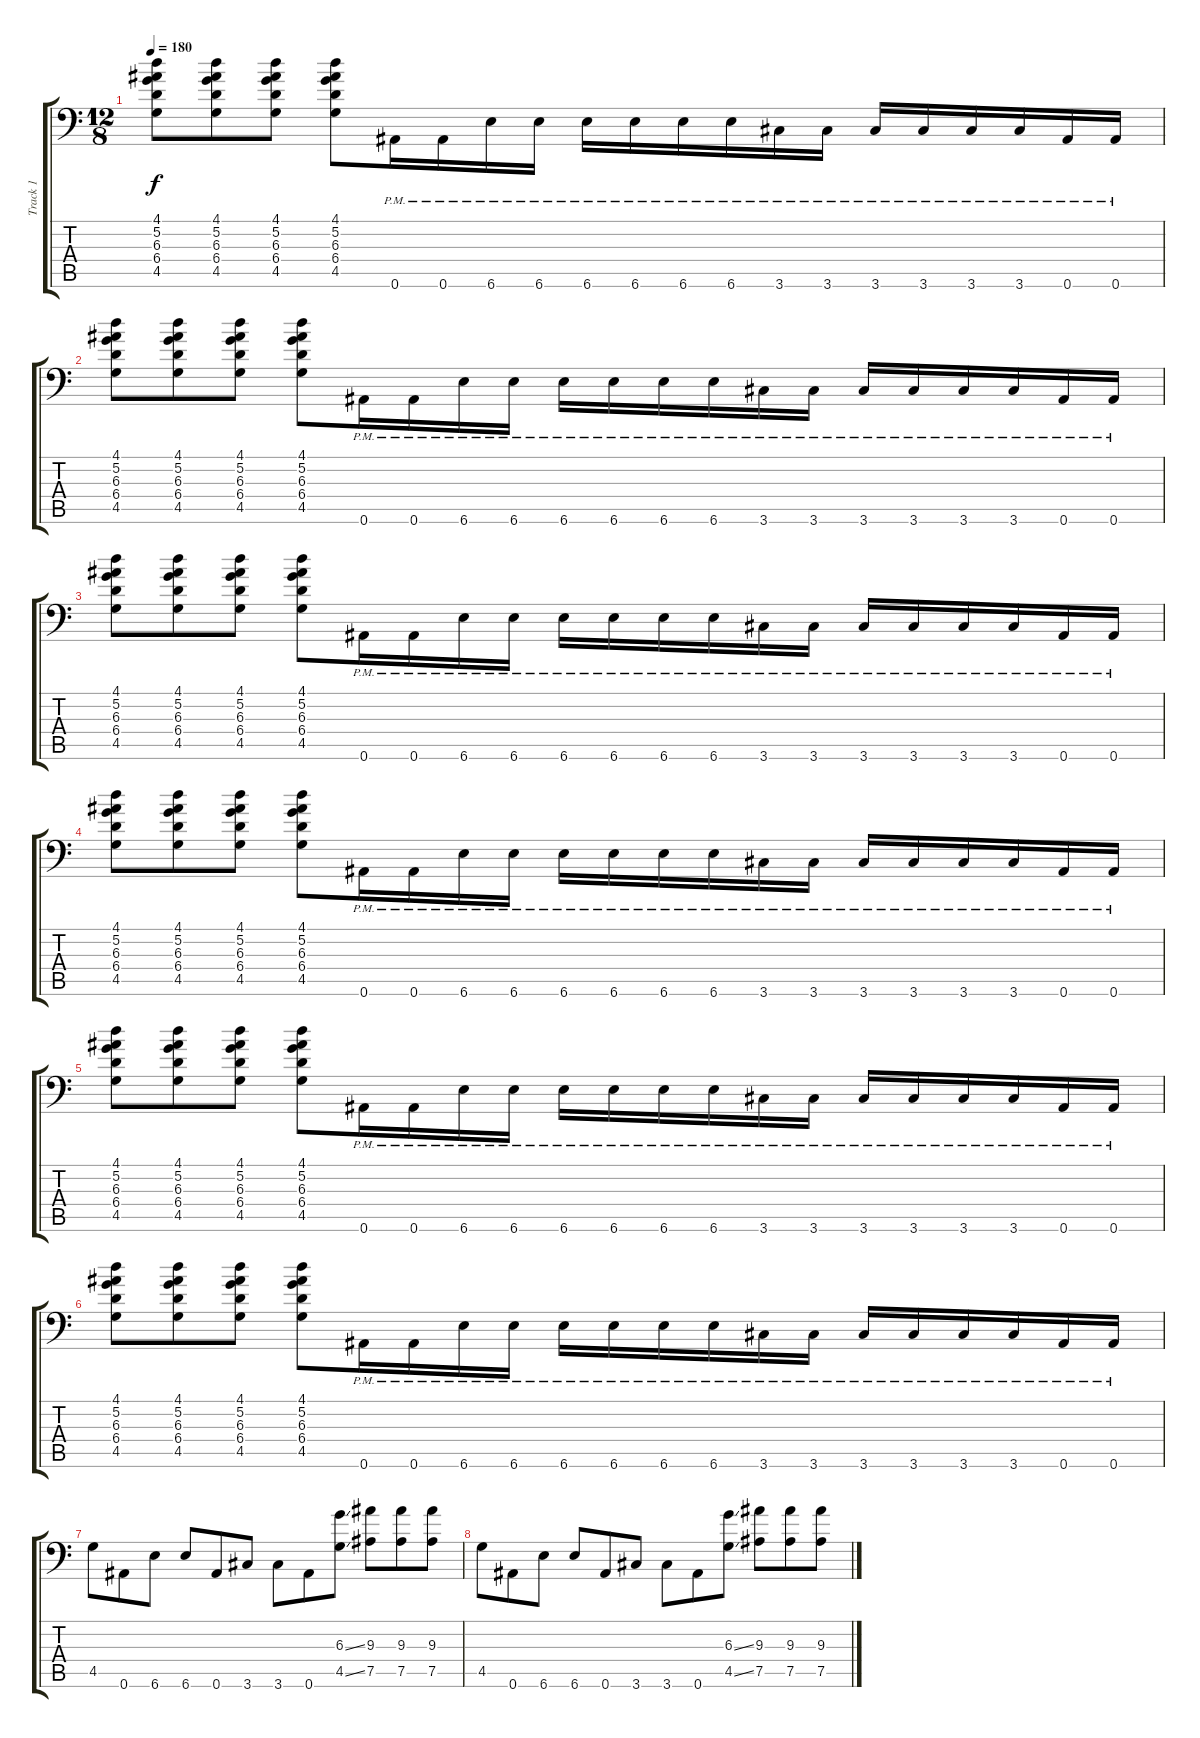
\track ("Track 1" "Track 1") {instrument distortionguitar}
\staff {score tabs}
\tuning (Bb3 F3 Db3 Ab2 Eb2 Bb1) {hide}
\ts (12 8)
\tempo 180
\clef f4
\ks c
(4.1 5.2 6.3 6.4 4.5).8{dy f} (4.1 5.2 6.3 6.4 4.5).8 (4.1 5.2 6.3 6.4 4.5).8 (4.1 5.2 6.3 6.4 4.5).8 0.6{pm}.16 0.6{pm}.16 6.6{pm}.16 6.6{pm}.16 6.6{pm}.16 6.6{pm}.16 6.6{pm}.16 6.6{pm}.16 3.6{pm}.16 3.6{pm}.16 3.6{pm}.16 3.6{pm}.16 3.6{pm}.16 3.6{pm}.16 0.6{pm}.16 0.6{pm}.16 |
(4.1 5.2 6.3 6.4 4.5).8 (4.1 5.2 6.3 6.4 4.5).8 (4.1 5.2 6.3 6.4 4.5).8 (4.1 5.2 6.3 6.4 4.5).8 0.6{pm}.16 0.6{pm}.16 6.6{pm}.16 6.6{pm}.16 6.6{pm}.16 6.6{pm}.16 6.6{pm}.16 6.6{pm}.16 3.6{pm}.16 3.6{pm}.16 3.6{pm}.16 3.6{pm}.16 3.6{pm}.16 3.6{pm}.16 0.6{pm}.16 0.6{pm}.16 |
(4.1 5.2 6.3 6.4 4.5).8 (4.1 5.2 6.3 6.4 4.5).8 (4.1 5.2 6.3 6.4 4.5).8 (4.1 5.2 6.3 6.4 4.5).8 0.6{pm}.16 0.6{pm}.16 6.6{pm}.16 6.6{pm}.16 6.6{pm}.16 6.6{pm}.16 6.6{pm}.16 6.6{pm}.16 3.6{pm}.16 3.6{pm}.16 3.6{pm}.16 3.6{pm}.16 3.6{pm}.16 3.6{pm}.16 0.6{pm}.16 0.6{pm}.16 |
(4.1 5.2 6.3 6.4 4.5).8 (4.1 5.2 6.3 6.4 4.5).8 (4.1 5.2 6.3 6.4 4.5).8 (4.1 5.2 6.3 6.4 4.5).8 0.6{pm}.16 0.6{pm}.16 6.6{pm}.16 6.6{pm}.16 6.6{pm}.16 6.6{pm}.16 6.6{pm}.16 6.6{pm}.16 3.6{pm}.16 3.6{pm}.16 3.6{pm}.16 3.6{pm}.16 3.6{pm}.16 3.6{pm}.16 0.6{pm}.16 0.6{pm}.16 |
(4.1 5.2 6.3 6.4 4.5).8 (4.1 5.2 6.3 6.4 4.5).8 (4.1 5.2 6.3 6.4 4.5).8 (4.1 5.2 6.3 6.4 4.5).8 0.6{pm}.16 0.6{pm}.16 6.6{pm}.16 6.6{pm}.16 6.6{pm}.16 6.6{pm}.16 6.6{pm}.16 6.6{pm}.16 3.6{pm}.16 3.6{pm}.16 3.6{pm}.16 3.6{pm}.16 3.6{pm}.16 3.6{pm}.16 0.6{pm}.16 0.6{pm}.16 |
(4.1 5.2 6.3 6.4 4.5).8 (4.1 5.2 6.3 6.4 4.5).8 (4.1 5.2 6.3 6.4 4.5).8 (4.1 5.2 6.3 6.4 4.5).8 0.6{pm}.16 0.6{pm}.16 6.6{pm}.16 6.6{pm}.16 6.6{pm}.16 6.6{pm}.16 6.6{pm}.16 6.6{pm}.16 3.6{pm}.16 3.6{pm}.16 3.6{pm}.16 3.6{pm}.16 3.6{pm}.16 3.6{pm}.16 0.6{pm}.16 0.6{pm}.16 |
4.5.8 0.6.8 6.6.8 6.6.8 0.6.8 3.6.8 3.6.8 0.6.8 (6.3{ss} 4.5{ss}).8 (9.3 7.5).8 (9.3 7.5).8 (9.3 7.5).8 |
4.5.8 0.6.8 6.6.8 6.6.8 0.6.8 3.6.8 3.6.8 0.6.8 (6.3{ss} 4.5{ss}).8 (9.3 7.5).8 (9.3 7.5).8 (9.3 7.5).8
